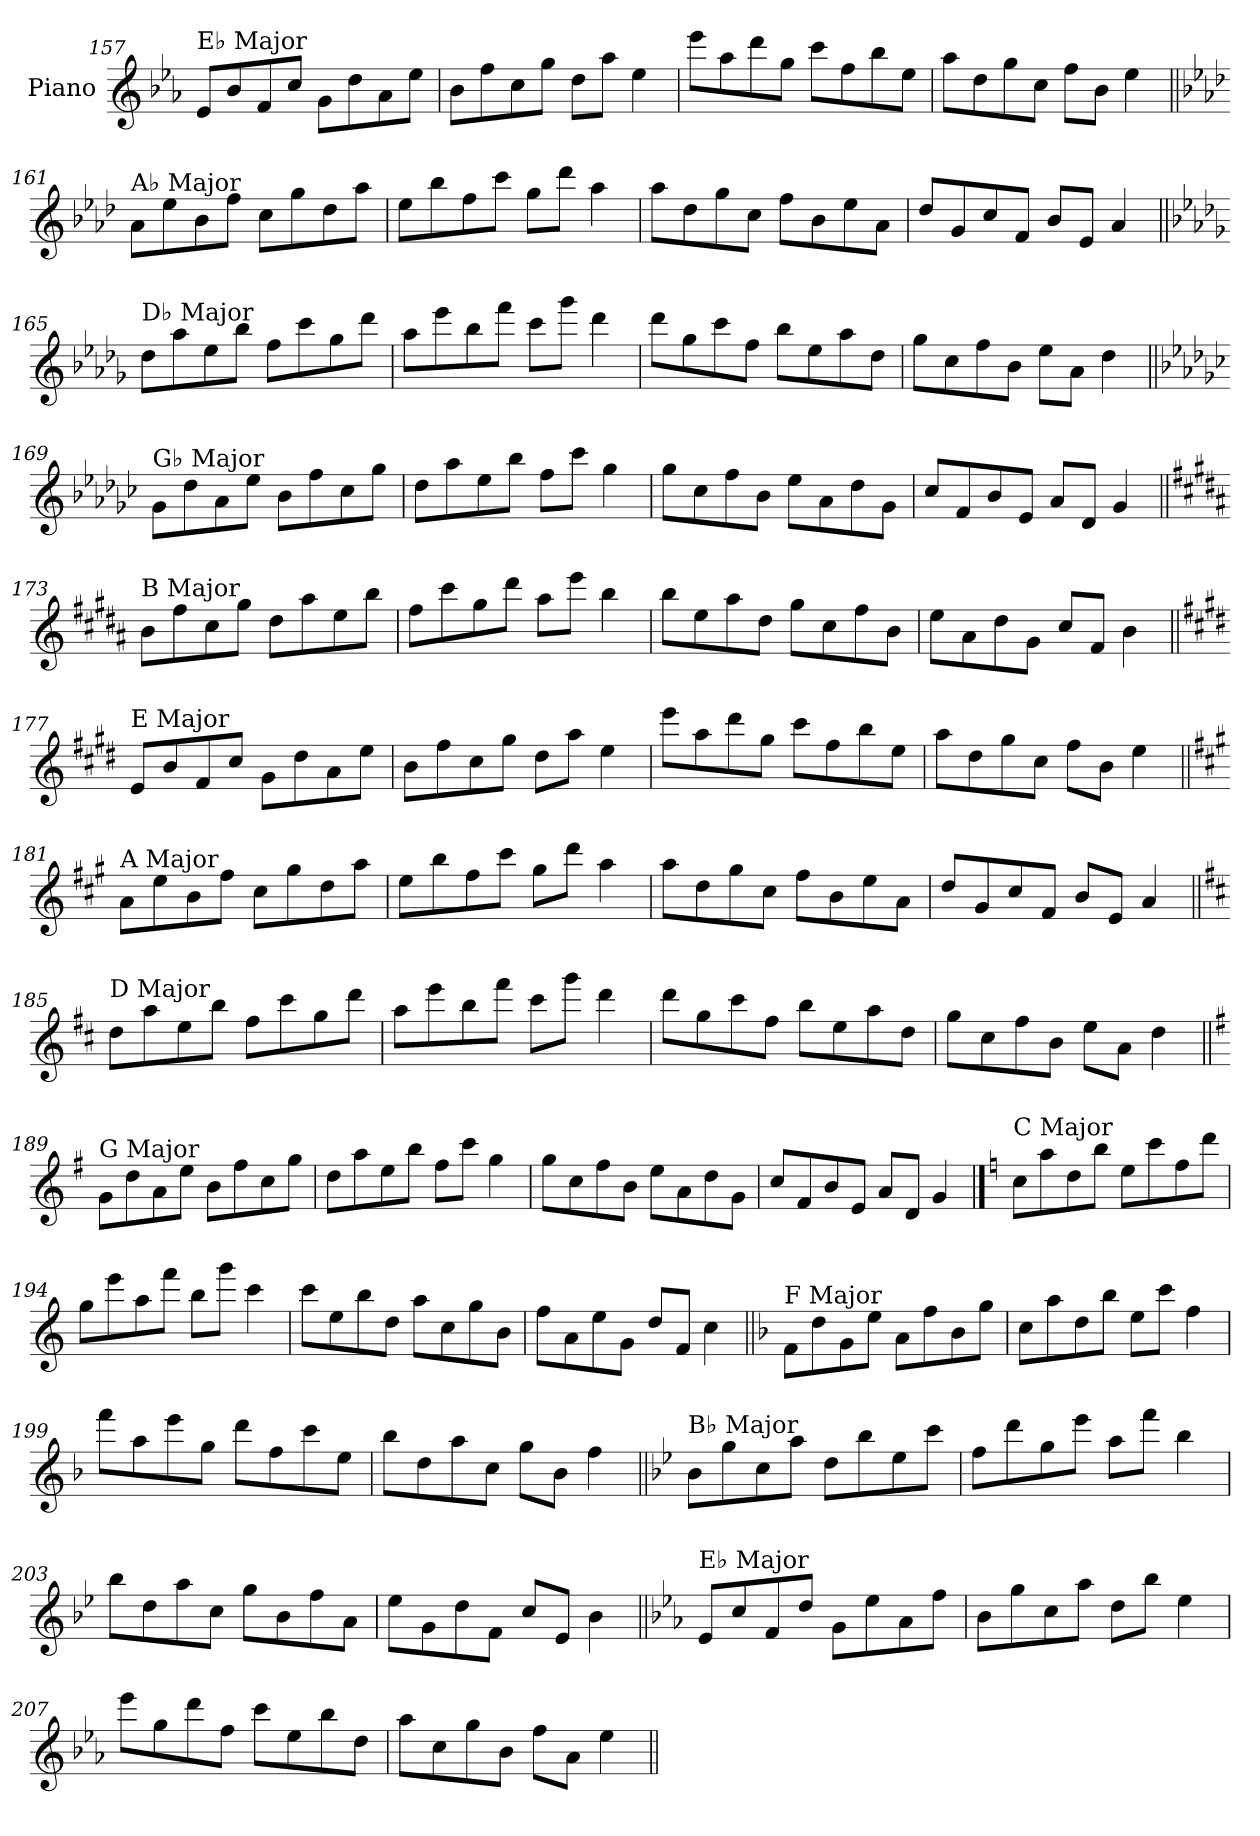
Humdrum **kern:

**kern
*part1
*staff1
*I"Piano
*I'Pno.
!!LO:LB:g=z
*clefG2
*k[b-e-a-]
=157
!LO:TX:a:t=E♭ Major
8e-/L
8b-/
8f/
8cc/J
8g\L
8dd\
8a-\
8ee-\J
=158
8b-\L
8ff\
8cc\
8gg\J
8dd\L
8aa-\J
4ee-\
=159
8eee-\L
8aa-\
8ddd\
8gg\J
8ccc\L
8ff\
8bb-\
8ee-\J
=160
8aa-\L
8dd\
8gg\
8cc\J
8ff\L
8b-\J
4ee-\
!!LO:LB:g=z
=161||
*k[b-e-a-d-]
!LO:TX:a:t=A♭ Major
8a-\L
8ee-\
8b-\
8ff\J
8cc\L
8gg\
8dd-\
8aa-\J
=162
8ee-\L
8bb-\
8ff\
8ccc\J
8gg\L
8ddd-\J
4aa-\
=163
8aa-\L
8dd-\
8gg\
8cc\J
8ff\L
8b-\
8ee-\
8a-\J
=164
8dd-/L
8g/
8cc/
8f/J
8b-/L
8e-/J
4a-/
!!LO:LB:g=z
=165||
*k[b-e-a-d-g-]
!LO:TX:a:t=D♭ Major
8dd-\L
8aa-\
8ee-\
8bb-\J
8ff\L
8ccc\
8gg-\
8ddd-\J
=166
8aa-\L
8eee-\
8bb-\
8fff\J
8ccc\L
8ggg-\J
4ddd-\
=167
8ddd-\L
8gg-\
8ccc\
8ff\J
8bb-\L
8ee-\
8aa-\
8dd-\J
=168
8gg-\L
8cc\
8ff\
8b-\J
8ee-\L
8a-\J
4dd-\
!!LO:PB:g=z
=169||
*k[b-e-a-d-g-c-]
!LO:TX:a:t=G♭ Major
8g-\L
8dd-\
8a-\
8ee-\J
8b-\L
8ff\
8cc-\
8gg-\J
=170
8dd-\L
8aa-\
8ee-\
8bb-\J
8ff\L
8ccc-\J
4gg-\
=171
8gg-\L
8cc-\
8ff\
8b-\J
8ee-\L
8a-\
8dd-\
8g-\J
=172
8cc-/L
8f/
8b-/
8e-/J
8a-/L
8d-/J
4g-/
!!LO:LB:g=z
=173||
*k[f#c#g#d#a#]
!LO:TX:a:t=B Major
8b\L
8ff#\
8cc#\
8gg#\J
8dd#\L
8aa#\
8ee\
8bb\J
=174
8ff#\L
8ccc#\
8gg#\
8ddd#\J
8aa#\L
8eee\J
4bb\
=175
8bb\L
8ee\
8aa#\
8dd#\J
8gg#\L
8cc#\
8ff#\
8b\J
=176
8ee\L
8a#\
8dd#\
8g#\J
8cc#/L
8f#/J
4b\
!!LO:LB:g=z
=177||
*k[f#c#g#d#]
!LO:TX:a:t=E Major
8e/L
8b/
8f#/
8cc#/J
8g#\L
8dd#\
8a\
8ee\J
=178
8b\L
8ff#\
8cc#\
8gg#\J
8dd#\L
8aa\J
4ee\
=179
8eee\L
8aa\
8ddd#\
8gg#\J
8ccc#\L
8ff#\
8bb\
8ee\J
=180
8aa\L
8dd#\
8gg#\
8cc#\J
8ff#\L
8b\J
4ee\
!!LO:LB:g=z
=181||
*k[f#c#g#]
!LO:TX:a:t=A Major
8a\L
8ee\
8b\
8ff#\J
8cc#\L
8gg#\
8dd\
8aa\J
=182
8ee\L
8bb\
8ff#\
8ccc#\J
8gg#\L
8ddd\J
4aa\
=183
8aa\L
8dd\
8gg#\
8cc#\J
8ff#\L
8b\
8ee\
8a\J
=184
8dd/L
8g#/
8cc#/
8f#/J
8b/L
8e/J
4a/
!!LO:LB:g=z
=185||
*k[f#c#]
!LO:TX:a:t=D Major
8dd\L
8aa\
8ee\
8bb\J
8ff#\L
8ccc#\
8gg\
8ddd\J
=186
8aa\L
8eee\
8bb\
8fff#\J
8ccc#\L
8ggg\J
4ddd\
=187
8ddd\L
8gg\
8ccc#\
8ff#\J
8bb\L
8ee\
8aa\
8dd\J
=188
8gg\L
8cc#\
8ff#\
8b\J
8ee\L
8a\J
4dd\
!!LO:LB:g=z
=189||
*k[f#]
!LO:TX:a:t=G Major
8g\L
8dd\
8a\
8ee\J
8b\L
8ff#\
8cc\
8gg\J
=190
8dd\L
8aa\
8ee\
8bb\J
8ff#\L
8ccc\J
4gg\
=191
8gg\L
8cc\
8ff#\
8b\J
8ee\L
8a\
8dd\
8g\J
=192
8cc/L
8f#/
8b/
8e/J
8a/L
8d/J
4g/
!!LO:PB:g=z
==193
*k[]
!LO:TX:a:t=C Major
8cc\L
8aa\
8dd\
8bb\J
8ee\L
8ccc\
8ff\
8ddd\J
=194
8gg\L
8eee\
8aa\
8fff\J
8bb\L
8ggg\J
4ccc\
=195
8ccc\L
8ee\
8bb\
8dd\J
8aa\L
8cc\
8gg\
8b\J
=196
8ff\L
8a\
8ee\
8g\J
8dd/L
8f/J
4cc\
!!LO:LB:g=z
=197||
*k[b-]
!LO:TX:a:t=F Major
8f\L
8dd\
8g\
8ee\J
8a\L
8ff\
8b-\
8gg\J
=198
8cc\L
8aa\
8dd\
8bb-\J
8ee\L
8ccc\J
4ff\
=199
8fff\L
8aa\
8eee\
8gg\J
8ddd\L
8ff\
8ccc\
8ee\J
=200
8bb-\L
8dd\
8aa\
8cc\J
8gg\L
8b-\J
4ff\
!!LO:LB:g=z
=201||
*k[b-e-]
!LO:TX:a:t=B♭ Major
8b-\L
8gg\
8cc\
8aa\J
8dd\L
8bb-\
8ee-\
8ccc\J
=202
8ff\L
8ddd\
8gg\
8eee-\J
8aa\L
8fff\J
4bb-\
=203
8bb-\L
8dd\
8aa\
8cc\J
8gg\L
8b-\
8ff\
8a\J
=204
8ee-\L
8g\
8dd\
8f\J
8cc/L
8e-/J
4b-\
!!LO:LB:g=z
=205||
*k[b-e-a-]
!LO:TX:a:t=E♭ Major
8e-/L
8cc/
8f/
8dd/J
8g\L
8ee-\
8a-\
8ff\J
=206
8b-\L
8gg\
8cc\
8aa-\J
8dd\L
8bb-\J
4ee-\
=207
8eee-\L
8gg\
8ddd\
8ff\J
8ccc\L
8ee-\
8bb-\
8dd\J
=208
8aa-\L
8cc\
8gg\
8b-\J
8ff\L
8a-\J
4ee-\
=||
*-
